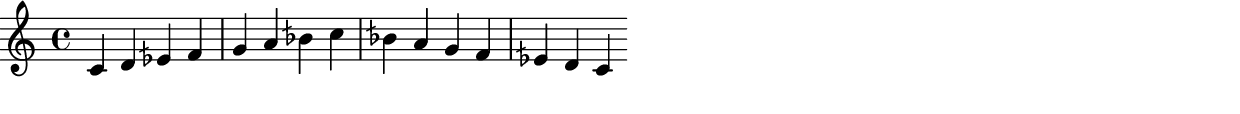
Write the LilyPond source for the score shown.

%% Generated by lilypond-book
%% Options: [exampleindent=10.16\mm,indent=0\mm,line-width=160\mm,quote]
\include "lilypond-book-preamble.ly"


% ****************************************************************
% Start cut-&-pastable-section
% ****************************************************************

#(ly:set-option 'eps-box-padding 3.000000)



\paper {
  indent = 0\mm
  line-width = 160\mm
  % offset the left padding, also add 1mm as lilypond creates cropped
  % images with a little space on the right
  line-width = #(- line-width (* mm  3.000000) (* mm 1))
  line-width = 160\mm - 2.0 * 10.16\mm
  % offset the left padding, also add 1mm as lilypond creates cropped
  % images with a little space on the right
  line-width = #(- line-width (* mm  3.000000) (* mm 1))
}

\layout {
  
}




% ****************************************************************
% ly snippet:
% ****************************************************************
\sourcefileline 201
\include "arabic.ly"
\relative {
  do' re misb fa | sol la sisb do | sisb la sol fa | misb re do
}



% ****************************************************************
% end ly snippet
% ****************************************************************
